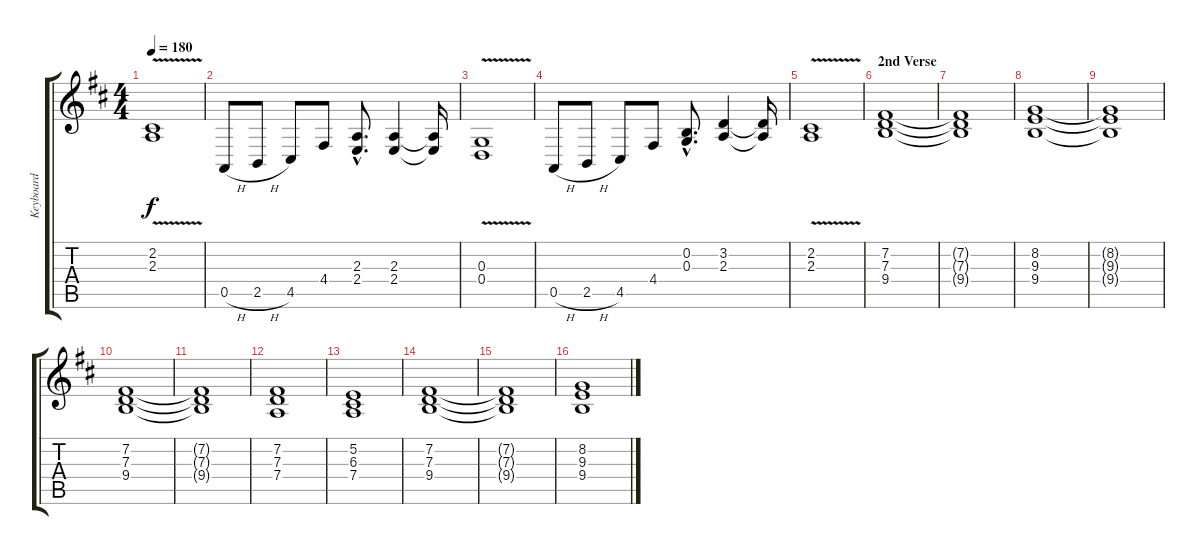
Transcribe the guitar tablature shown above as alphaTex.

\track ("Keyboard" "Keyboard") {instrument stringensemble1}
\staff {score tabs}
\tuning (E4 B3 G3 D3 A2 E2) {hide}
\ts (4 4)
\tempo 180
\clef g2
\ks d
(2.2 2.3{v}).1{dy f} |
0.5{h}.8 2.5{h}.8 4.5.8 4.4.8 (2.3{hac} 2.4{hac}).8{d} (2.3 2.4).4 (2.3{t} 2.4{t}).16 |
(0.3 0.4{v}).1 |
0.5{h}.8 2.5{h}.8 4.5.8 4.4.8 (0.2{hac} 0.3{hac}).8{d} (3.2 2.3).4 (3.2{t} 2.3{t}).16 |
(2.2 2.3{v}).1 |
\section ("" "2nd Verse")
(7.2 7.3 9.4).1{volume 8} |
(7.2{t} 7.3{t} 9.4{t}).1 |
(8.2 9.3 9.4).1 |
(8.2{t} 9.3{t} 9.4{t}).1 |
(7.2 7.3 9.4).1 |
(7.2{t} 7.3{t} 9.4{t}).1 |
(7.2 7.3 7.4).1 |
(5.2 6.3 7.4).1 |
(7.2 7.3 9.4).1{volume 8} |
(7.2{t} 7.3{t} 9.4{t}).1 |
(8.2 9.3 9.4).1
